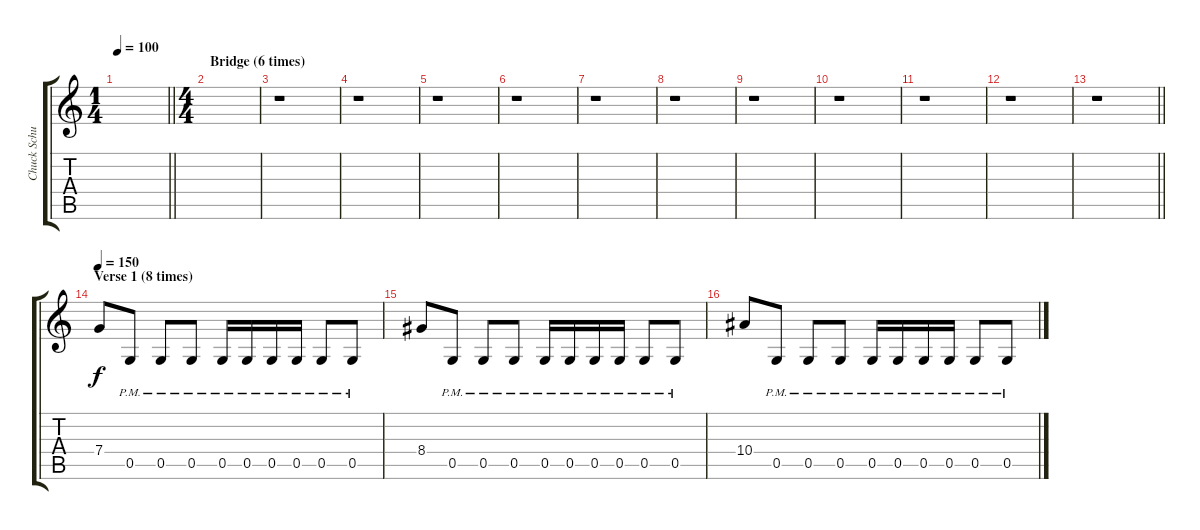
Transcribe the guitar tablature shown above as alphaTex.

\track ("Chuck Schuldiner Lead" "Chuck Schu") {instrument distortionguitar}
\staff {score tabs}
\tuning (D4 A3 F3 C3 G2 D2) {hide}
\ts (1 4)
\tempo 100
\clef g2
\barLineRight lightlight
\ks c
|
\ts (4 4)
\section ("" "Bridge (6 times)")
|
r.1 |
r.1 |
r.1 |
r.1 |
r.1 |
r.1 |
r.1 |
r.1 |
r.1 |
r.1 |
\barLineRight lightlight
r.1 |
\section ("" "Verse 1 (8 times)")
\tempo 150
7.4.8 0.5{pm}.8 0.5{pm}.8 0.5{pm}.8 0.5{pm}.16 0.5{pm}.16 0.5{pm}.16 0.5{pm}.16 0.5{pm}.8 0.5{pm}.8 |
8.4.8 0.5{pm}.8 0.5{pm}.8 0.5{pm}.8 0.5{pm}.16 0.5{pm}.16 0.5{pm}.16 0.5{pm}.16 0.5{pm}.8 0.5{pm}.8 |
10.4.8 0.5{pm}.8 0.5{pm}.8 0.5{pm}.8 0.5{pm}.16 0.5{pm}.16 0.5{pm}.16 0.5{pm}.16 0.5{pm}.8 0.5{pm}.8
